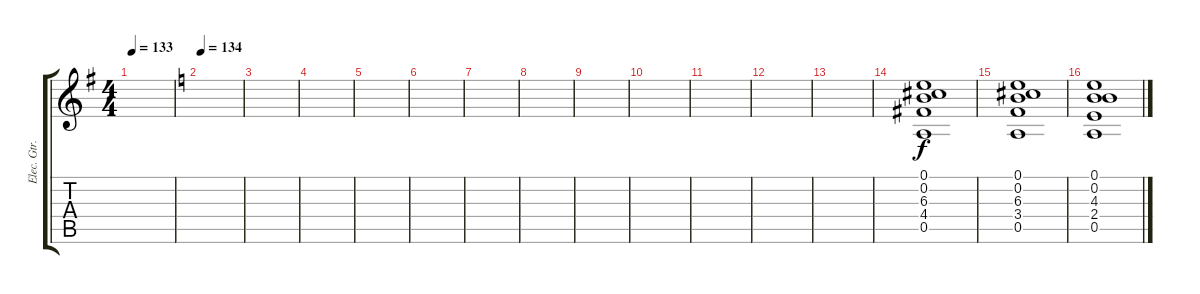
\track ("Elec. Gtr. 2" "Elec. Gtr.") {instrument acousticguitarsteel}
\staff {score tabs}
\tuning (E4 B3 G3 D3 A2 E2) {hide}
\ts (4 4)
\tempo 133
\clef g2
\ks g
|
\tempo 134
\ks c
|
|
|
|
|
|
|
|
|
|
|
|
(0.1 0.2 6.3 4.4 0.5).1{volume 10} |
(0.1 0.2 6.3 3.4 0.5).1 |
(0.1 0.2 4.3 2.4 0.5).1
